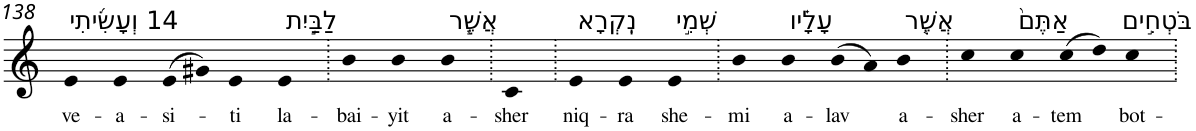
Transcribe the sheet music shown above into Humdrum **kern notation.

**kern	**text
*part1	*part1
*staff1	*staff1
*I"Piano	*
*I'Pno	*
!!LO:PB:g=z
*clefG2	*
*k[]	*
=138	=138
!LO:TX:a:t=14 וְעָשִׂ֜יתִי	!
!	!LO:LY:b
4e	ve-
!	!LO:LY:b
4e	-a-
!	!LO:LY:b
(>8e	-si-
8g#X)	.
!	!LO:LY:b
4e	-ti
!LO:TX:a:t=לַבַּ֣יִת	!
!	!LO:LY:b
4e	la-
=139.	=139.
!	!LO:LY:b
4b	-bai-
!	!LO:LY:b
4b	-yit
!LO:TX:a:t=אֲשֶׁ֧ר	!
!	!LO:LY:b
4b	a-
=140.	=140.
!	!LO:LY:b
4c	-sher
=141.	=141.
!LO:TX:a:t=נִֽקְרָא	!
!	!LO:LY:b
4e	niq-
!	!LO:LY:b
4e	-ra
!LO:TX:a:t=שְׁמִ֣י	!
!	!LO:LY:b
4e	she-
=142.	=142.
!	!LO:LY:b
4b	-mi
!LO:TX:a:t=עָלָ֗יו	!
!	!LO:LY:b
4b	a-
!	!LO:LY:b
(>8b	-lav
8a)	.
!LO:TX:a:t=אֲשֶׁ֤ר	!
!	!LO:LY:b
4b	a-
=143.	=143.
!	!LO:LY:b
4cc	-sher
!LO:TX:a:t=אַתֶּם֙	!
!	!LO:LY:b
4cc	a-
!	!LO:LY:b
(>8cc	-tem
8dd)	.
!LO:TX:a:t=בֹּטְחִ֣ים	!
!	!LO:LY:b
4cc	bot-
=.	=.
*-	*-
